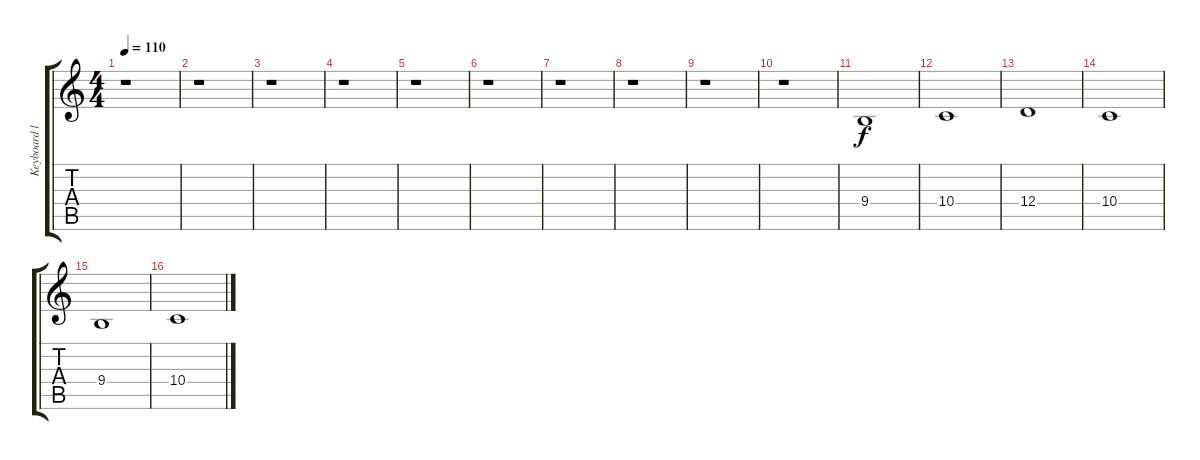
\track ("Keyboard lower" "Keyboard l") {instrument reedorgan}
\staff {score tabs}
\tuning (E4 B3 G3 D3 A2 E2) {hide}
\ts (4 4)
\tempo 110
\clef g2
\ks c
r.1{dy f instrument reedorgan} |
r.1 |
r.1 |
r.1 |
r.1 |
r.1 |
r.1 |
r.1 |
r.1 |
r.1 |
9.4.1 |
10.4.1 |
12.4.1 |
10.4.1 |
9.4.1 |
10.4.1
